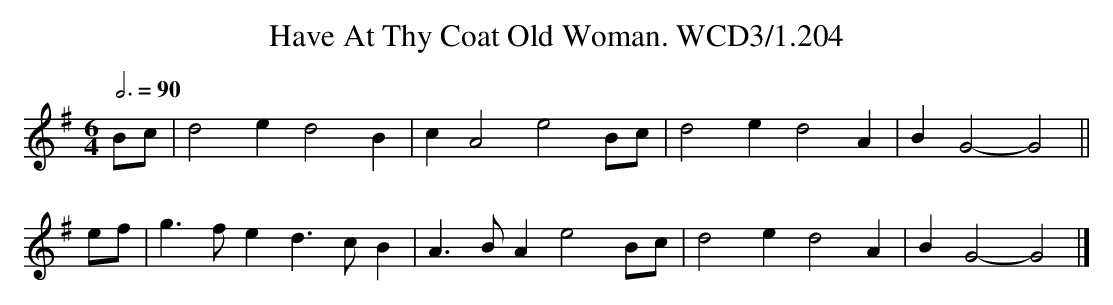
X:1
T:Have At Thy Coat Old Woman. WCD3/1.204
M:6/4
L:1/4
Q:3/4=90
K:G
B/c/|d2e d2B|cA2 e2B/c/|d2e d2A|BG2- G2||
e/f/|g3/f/e d3/c/B|A3/B/A e2B/c/|d2e d2A|BG2- G2|]
